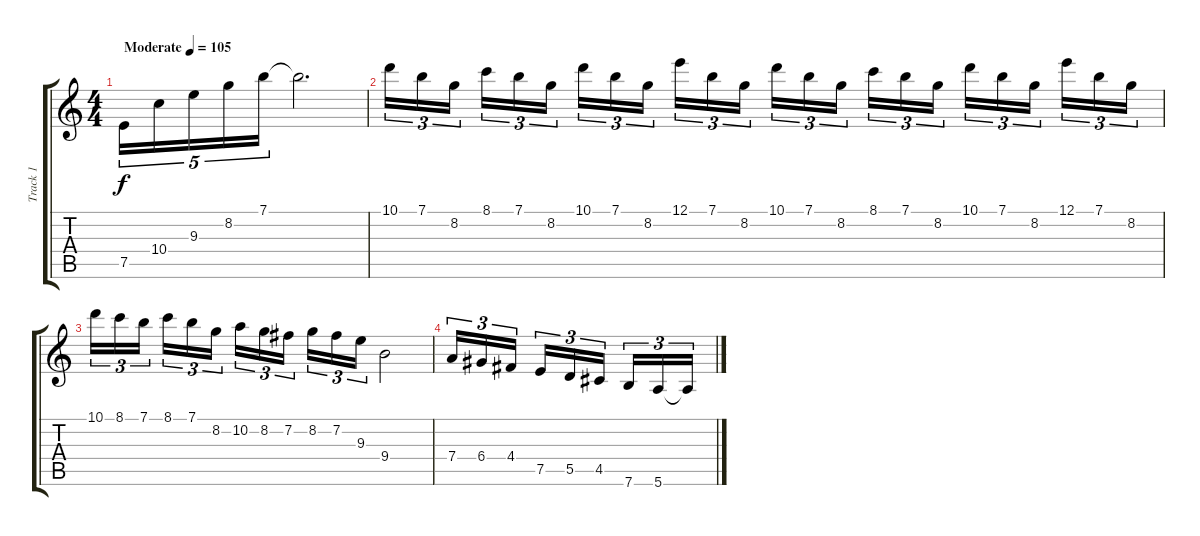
\track ("Track 1" "Track 1") {instrument distortionguitar}
\staff {score tabs}
\tuning (E4 B3 G3 D3 A2 E2) {hide}
\ts (4 4)
\tempo (105 "Moderate")
\clef g2
\ks c
7.5.16{tu (5 4) dy f instrument distortionguitar} 10.4.16{tu (5 4)} 9.3.16{tu (5 4)} 8.2.16{tu (5 4)} 7.1.16{tu (5 4)} 7.1{t}.2{d} |
10.1.16{tu (3 2)} 7.1.16{tu (3 2)} 8.2.16{tu (3 2) beam splitsecondary} 8.1.16{tu (3 2)} 7.1.16{tu (3 2)} 8.2.16{tu (3 2)} 10.1.16{tu (3 2)} 7.1.16{tu (3 2)} 8.2.16{tu (3 2) beam splitsecondary} 12.1.16{tu (3 2)} 7.1.16{tu (3 2)} 8.2.16{tu (3 2)} 10.1.16{tu (3 2)} 7.1.16{tu (3 2)} 8.2.16{tu (3 2) beam splitsecondary} 8.1.16{tu (3 2)} 7.1.16{tu (3 2)} 8.2.16{tu (3 2)} 10.1.16{tu (3 2)} 7.1.16{tu (3 2)} 8.2.16{tu (3 2) beam splitsecondary} 12.1.16{tu (3 2)} 7.1.16{tu (3 2)} 8.2.16{tu (3 2)} |
10.1.16{tu (3 2)} 8.1.16{tu (3 2)} 7.1.16{tu (3 2) beam splitsecondary} 8.1.16{tu (3 2)} 7.1.16{tu (3 2)} 8.2.16{tu (3 2)} 10.2.16{tu (3 2)} 8.2.16{tu (3 2)} 7.2.16{tu (3 2) beam splitsecondary} 8.2.16{tu (3 2)} 7.2.16{tu (3 2)} 9.3.16{tu (3 2)} 9.4.2 |
7.4.16{tu (3 2)} 6.4.16{tu (3 2)} 4.4.16{tu (3 2) beam splitsecondary} 7.5.16{tu (3 2)} 5.5.16{tu (3 2)} 4.5.16{tu (3 2)} 7.6.16{tu (3 2)} 5.6.16{tu (3 2)} 5.6{t}.16{tu (3 2)}
